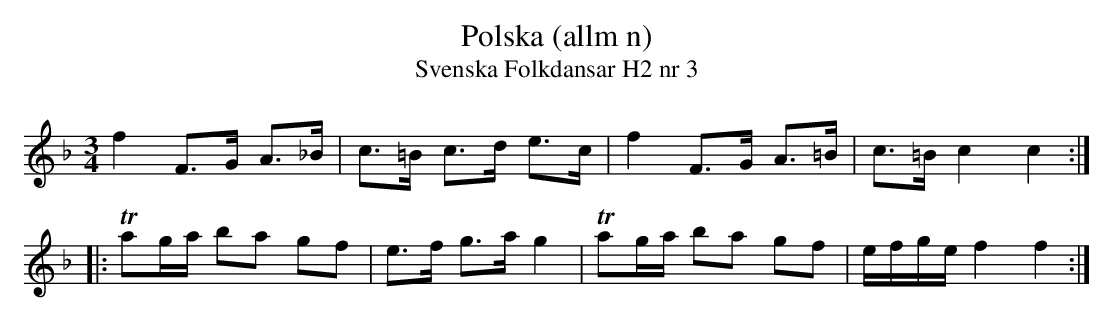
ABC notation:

X:1
T:Polska (allm n)
T:Svenska Folkdansar H2 nr 3
M:3/4
L:1/8
K:F
f2 F>G A>_B | c>=B c>d e>c | f2 F>G A>=B | c>=B c2 c2 ::
Tag/a/ ba gf | e>f g>a g2 | Tag/a/ ba gf | e/f/g/e/ f2 f2 :|
